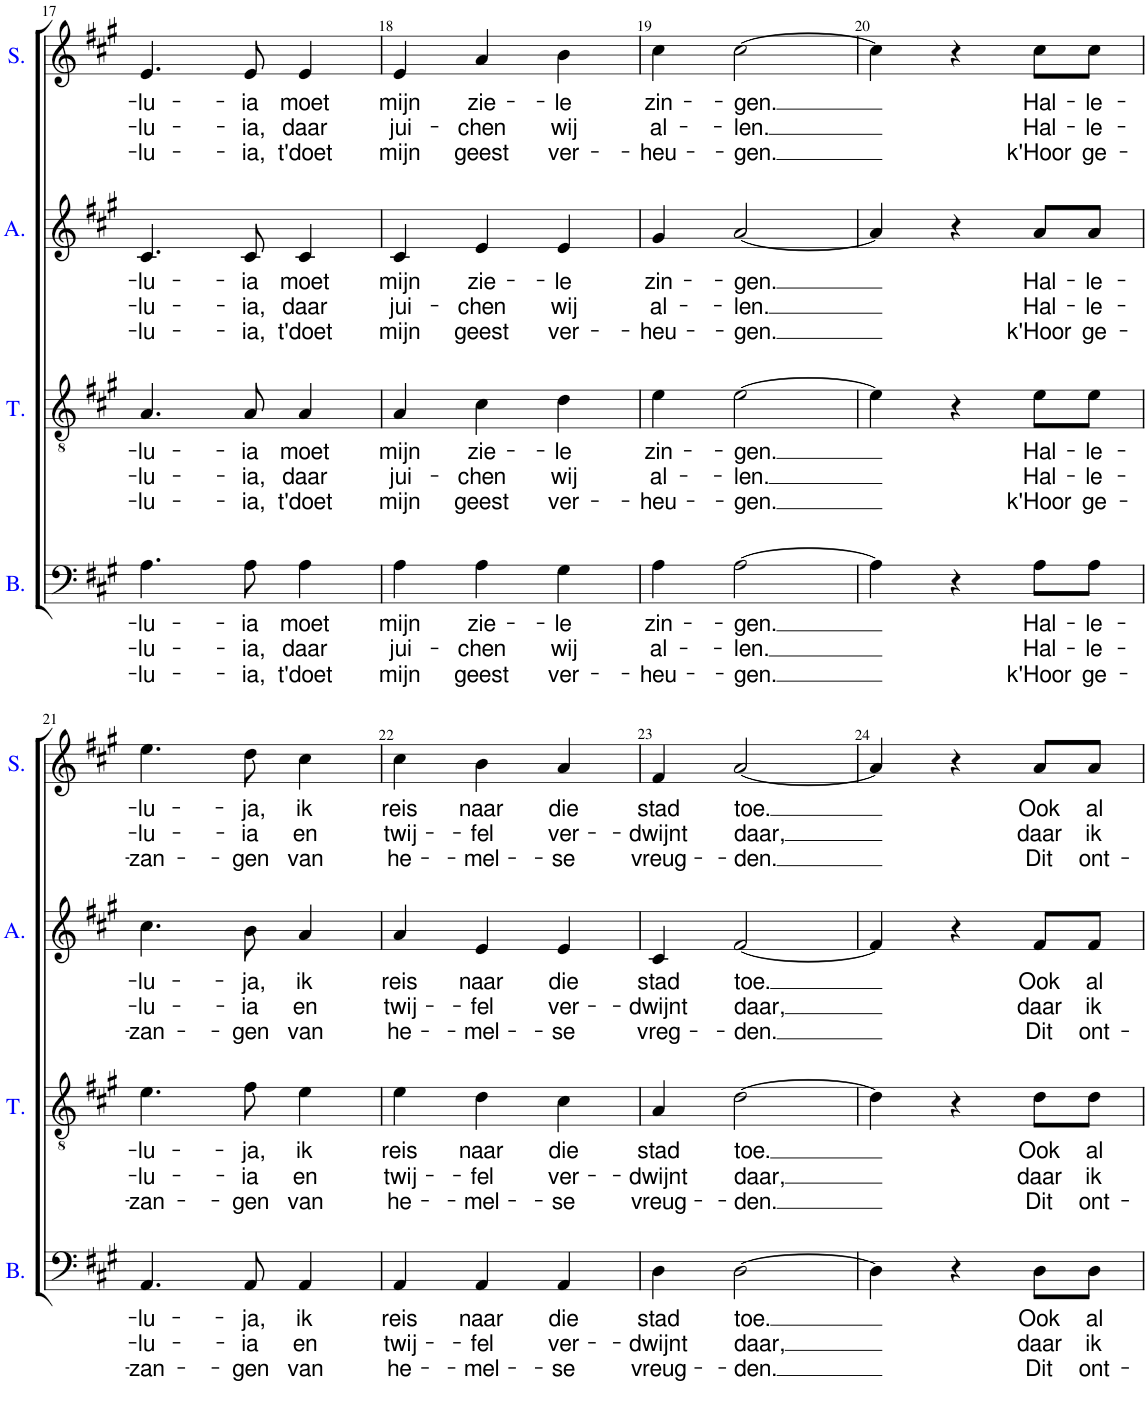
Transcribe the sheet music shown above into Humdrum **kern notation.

**kern	**text	**text	**text	**kern	**text	**text	**text	**kern	**text	**text	**text	**kern	**text	**text	**text
*part4	*part4	*part4	*part4	*part3	*part3	*part3	*part3	*part2	*part2	*part2	*part2	*part1	*part1	*part1	*part1
*staff4	*staff4	*staff4	*staff4	*staff3	*staff3	*staff3	*staff3	*staff2	*staff2	*staff2	*staff2	*staff1	*staff1	*staff1	*staff1
*I"Bass	*	*	*	*I"Tenor	*	*	*	*I"Alto	*	*	*	*I"Soprano	*	*	*
*I'B.	*	*	*	*I'T.	*	*	*	*I'A.	*	*	*	*I'S.	*	*	*
!!LO:PB:g=z
*clefF4	*	*	*	*clefGv2	*	*	*	*clefG2	*	*	*	*clefG2	*	*	*
*k[f#c#g#]	*	*	*	*k[f#c#g#]	*	*	*	*k[f#c#g#]	*	*	*	*k[f#c#g#]	*	*	*
*M3/4	*	*	*	*M3/4	*	*	*	*M3/4	*	*	*	*M3/4	*	*	*
=17	=17	=17	=17	=17	=17	=17	=17	=17	=17	=17	=17	=17	=17	=17	=17
!	!LO:LY:b	!LO:LY:b	!LO:LY:b	!	!LO:LY:b	!LO:LY:b	!LO:LY:b	!	!LO:LY:b	!LO:LY:b	!LO:LY:b	!	!LO:LY:b	!LO:LY:b	!LO:LY:b
4.A\	-lu-	-lu-	-lu-	4.A/	-lu-	-lu-	-lu-	4.c#/	-lu-	-lu-	-lu-	4.e/	-lu-	-lu-	-lu-
!	!LO:LY:b	!LO:LY:b	!LO:LY:b	!	!LO:LY:b	!LO:LY:b	!LO:LY:b	!	!LO:LY:b	!LO:LY:b	!LO:LY:b	!	!LO:LY:b	!LO:LY:b	!LO:LY:b
8A\	-ia	-ia,	-ia,	8A/	-ia	-ia,	-ia,	8c#/	-ia	-ia,	-ia,	8e/	-ia	-ia,	-ia,
!	!LO:LY:b	!LO:LY:b	!LO:LY:b	!	!LO:LY:b	!LO:LY:b	!LO:LY:b	!	!LO:LY:b	!LO:LY:b	!LO:LY:b	!	!LO:LY:b	!LO:LY:b	!LO:LY:b
4A\	moet	daar	t'doet	4A/	moet	daar	t'doet	4c#/	moet	daar	t'doet	4e/	moet	daar	t'doet
=18	=18	=18	=18	=18	=18	=18	=18	=18	=18	=18	=18	=18	=18	=18	=18
!	!LO:LY:b	!LO:LY:b	!LO:LY:b	!	!LO:LY:b	!LO:LY:b	!LO:LY:b	!	!LO:LY:b	!LO:LY:b	!LO:LY:b	!	!LO:LY:b	!LO:LY:b	!LO:LY:b
4A\	mijn	jui-	mijn	4A/	mijn	jui-	mijn	4c#/	mijn	jui-	mijn	4e/	mijn	jui-	mijn
!	!LO:LY:b	!LO:LY:b	!LO:LY:b	!	!LO:LY:b	!LO:LY:b	!LO:LY:b	!	!LO:LY:b	!LO:LY:b	!LO:LY:b	!	!LO:LY:b	!LO:LY:b	!LO:LY:b
4A\	zie-	-chen	geest	4c#\	zie-	-chen	geest	4e/	zie-	-chen	geest	4a/	zie-	-chen	geest
!	!LO:LY:b	!LO:LY:b	!LO:LY:b	!	!LO:LY:b	!LO:LY:b	!LO:LY:b	!	!LO:LY:b	!LO:LY:b	!LO:LY:b	!	!LO:LY:b	!LO:LY:b	!LO:LY:b
4G#\	-le	wij	ver-	4d\	-le	wij	ver-	4e/	-le	wij	ver-	4b\	-le	wij	ver-
=19	=19	=19	=19	=19	=19	=19	=19	=19	=19	=19	=19	=19	=19	=19	=19
!	!LO:LY:b	!LO:LY:b	!LO:LY:b	!	!LO:LY:b	!LO:LY:b	!LO:LY:b	!	!LO:LY:b	!LO:LY:b	!LO:LY:b	!	!LO:LY:b	!LO:LY:b	!LO:LY:b
4A\	zin-	al-	-heu-	4e\	zin-	al-	-heu-	4g#/	zin-	al-	-heu-	4cc#\	zin-	al-	-heu-
!	!LO:LY:b	!LO:LY:b	!LO:LY:b	!	!LO:LY:b	!LO:LY:b	!LO:LY:b	!	!LO:LY:b	!LO:LY:b	!LO:LY:b	!	!LO:LY:b	!LO:LY:b	!LO:LY:b
[2A\	-gen.	-len.	-gen.	[2e\	-gen.	-len.	-gen.	[2a/	-gen.	-len.	-gen.	[2cc#\	-gen.	-len.	-gen.
=20	=20	=20	=20	=20	=20	=20	=20	=20	=20	=20	=20	=20	=20	=20	=20
4A\]	.	.	.	4e\]	.	.	.	4a/]	.	.	.	4cc#\]	.	.	.
4r	.	.	.	4r	.	.	.	4r	.	.	.	4r	.	.	.
!	!LO:LY:b	!LO:LY:b	!LO:LY:b	!	!LO:LY:b	!LO:LY:b	!LO:LY:b	!	!LO:LY:b	!LO:LY:b	!LO:LY:b	!	!LO:LY:b	!LO:LY:b	!LO:LY:b
8A\L	Hal-	Hal-	k'Hoor	8e\L	Hal-	Hal-	k'Hoor	8a/L	Hal-	Hal-	k'Hoor	8cc#\L	Hal-	Hal-	k'Hoor
!	!LO:LY:b	!LO:LY:b	!LO:LY:b	!	!LO:LY:b	!LO:LY:b	!LO:LY:b	!	!LO:LY:b	!LO:LY:b	!LO:LY:b	!	!LO:LY:b	!LO:LY:b	!LO:LY:b
8A\J	-le-	-le-	ge-	8e\J	-le-	-le-	ge-	8a/J	-le-	-le-	ge-	8cc#\J	-le-	-le-	ge-
!!LO:LB:g=z
=21	=21	=21	=21	=21	=21	=21	=21	=21	=21	=21	=21	=21	=21	=21	=21
!	!LO:LY:b	!LO:LY:b	!LO:LY:b	!	!LO:LY:b	!LO:LY:b	!LO:LY:b	!	!LO:LY:b	!LO:LY:b	!LO:LY:b	!	!LO:LY:b	!LO:LY:b	!LO:LY:b
4.AA/	-lu-	-lu-	-zan-	4.e\	-lu-	-lu-	-zan-	4.cc#\	-lu-	-lu-	-zan-	4.ee\	-lu-	-lu-	-zan-
!	!LO:LY:b	!LO:LY:b	!LO:LY:b	!	!LO:LY:b	!LO:LY:b	!LO:LY:b	!	!LO:LY:b	!LO:LY:b	!LO:LY:b	!	!LO:LY:b	!LO:LY:b	!LO:LY:b
8AA/	-ja,	-ia	-gen	8f#\	-ja,	-ia	-gen	8b\	-ja,	-ia	-gen	8dd\	-ja,	-ia	-gen
!	!LO:LY:b	!LO:LY:b	!LO:LY:b	!	!LO:LY:b	!LO:LY:b	!LO:LY:b	!	!LO:LY:b	!LO:LY:b	!LO:LY:b	!	!LO:LY:b	!LO:LY:b	!LO:LY:b
4AA/	ik	en	van	4e\	ik	en	van	4a/	ik	en	van	4cc#\	ik	en	van
=22	=22	=22	=22	=22	=22	=22	=22	=22	=22	=22	=22	=22	=22	=22	=22
!	!LO:LY:b	!LO:LY:b	!LO:LY:b	!	!LO:LY:b	!LO:LY:b	!LO:LY:b	!	!LO:LY:b	!LO:LY:b	!LO:LY:b	!	!LO:LY:b	!LO:LY:b	!LO:LY:b
4AA/	reis	twij-	he-	4e\	reis	twij-	he-	4a/	reis	twij-	he-	4cc#\	reis	twij-	he-
!	!LO:LY:b	!LO:LY:b	!LO:LY:b	!	!LO:LY:b	!LO:LY:b	!LO:LY:b	!	!LO:LY:b	!LO:LY:b	!LO:LY:b	!	!LO:LY:b	!LO:LY:b	!LO:LY:b
4AA/	naar	-fel	-mel-	4d\	naar	-fel	-mel-	4e/	naar	-fel	-mel-	4b\	naar	-fel	-mel-
!	!LO:LY:b	!LO:LY:b	!LO:LY:b	!	!LO:LY:b	!LO:LY:b	!LO:LY:b	!	!LO:LY:b	!LO:LY:b	!LO:LY:b	!	!LO:LY:b	!LO:LY:b	!LO:LY:b
4AA/	die	ver-	-se	4c#\	die	ver-	-se	4e/	die	ver-	-se	4a/	die	ver-	-se
=23	=23	=23	=23	=23	=23	=23	=23	=23	=23	=23	=23	=23	=23	=23	=23
!	!LO:LY:b	!LO:LY:b	!LO:LY:b	!	!LO:LY:b	!LO:LY:b	!LO:LY:b	!	!LO:LY:b	!LO:LY:b	!LO:LY:b	!	!LO:LY:b	!LO:LY:b	!LO:LY:b
4D\	stad	-dwijnt	vreug-	4A/	stad	-dwijnt	vreug-	4c#/	stad	-dwijnt	vreg-	4f#/	stad	-dwijnt	vreug-
!	!LO:LY:b	!LO:LY:b	!LO:LY:b	!	!LO:LY:b	!LO:LY:b	!LO:LY:b	!	!LO:LY:b	!LO:LY:b	!LO:LY:b	!	!LO:LY:b	!LO:LY:b	!LO:LY:b
[2D\	toe.	daar,	-den.	[2d\	toe.	daar,	-den.	[2f#/	toe.	daar,	-den.	[2a/	toe.	daar,	-den.
=24	=24	=24	=24	=24	=24	=24	=24	=24	=24	=24	=24	=24	=24	=24	=24
4D\]	.	.	.	4d\]	.	.	.	4f#/]	.	.	.	4a/]	.	.	.
4r	.	.	.	4r	.	.	.	4r	.	.	.	4r	.	.	.
!	!LO:LY:b	!LO:LY:b	!LO:LY:b	!	!LO:LY:b	!LO:LY:b	!LO:LY:b	!	!LO:LY:b	!LO:LY:b	!LO:LY:b	!	!LO:LY:b	!LO:LY:b	!LO:LY:b
8D\L	Ook	daar	Dit	8d\L	Ook	daar	Dit	8f#/L	Ook	daar	Dit	8a/L	Ook	daar	Dit
!	!LO:LY:b	!LO:LY:b	!LO:LY:b	!	!LO:LY:b	!LO:LY:b	!LO:LY:b	!	!LO:LY:b	!LO:LY:b	!LO:LY:b	!	!LO:LY:b	!LO:LY:b	!LO:LY:b
8D\J	al	ik	ont-	8d\J	al	ik	ont-	8f#/J	al	ik	ont-	8a/J	al	ik	ont-
=	=	=	=	=	=	=	=	=	=	=	=	=	=	=	=
*-	*-	*-	*-	*-	*-	*-	*-	*-	*-	*-	*-	*-	*-	*-	*-
